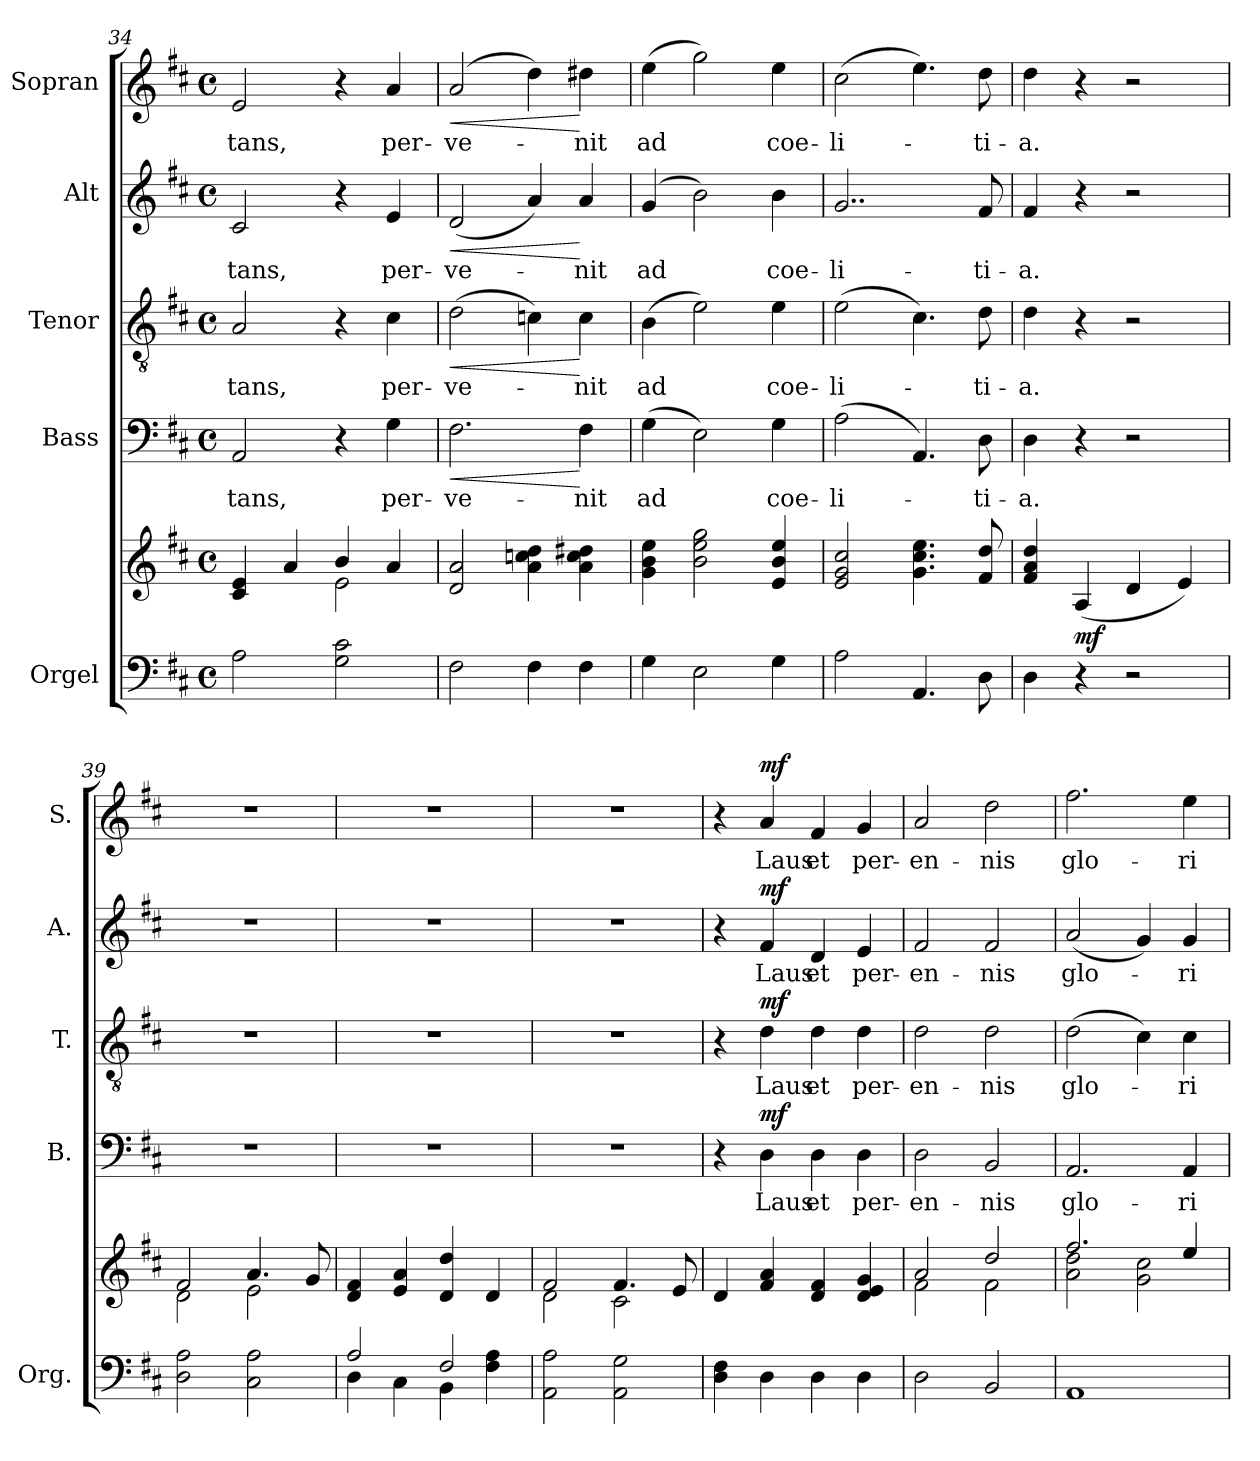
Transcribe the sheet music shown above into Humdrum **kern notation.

**kern	**kern	**dynam	**kern	**text	**dynam	**kern	**text	**dynam	**kern	**text	**dynam	**kern	**text	**dynam
*part5	*part5	*part5	*part4	*part4	*part4	*part3	*part3	*part3	*part2	*part2	*part2	*part1	*part1	*part1
*staff6	*staff5	*staff5/6	*staff4	*staff4	*staff4	*staff3	*staff3	*staff3	*staff2	*staff2	*staff2	*staff1	*staff1	*staff1
*I"Orgel	*	*	*I"Bass	*	*	*I"Tenor	*	*	*I"Alt	*	*	*I"Sopran	*	*
*I'Org.	*	*	*I'B.	*	*	*I'T.	*	*	*I'A.	*	*	*I'S.	*	*
*clefF4	*clefG2	*	*clefF4	*	*	*clefGv2	*	*	*clefG2	*	*	*clefG2	*	*
*k[f#c#]	*k[f#c#]	*	*k[f#c#]	*	*	*k[f#c#]	*	*	*k[f#c#]	*	*	*k[f#c#]	*	*
*D:	*D:	*	*D:	*	*	*D:	*	*	*D:	*	*	*D:	*	*
*M4/4	*M4/4	*	*M4/4	*	*	*M4/4	*	*	*M4/4	*	*	*M4/4	*	*
*met(c)	*met(c)	*	*met(c)	*	*	*met(c)	*	*	*met(c)	*	*	*met(c)	*	*
=34	=34	=34	=34	=34	=34	=34	=34	=34	=34	=34	=34	=34	=34	=34
*	*^	*	*	*	*	*	*	*	*	*	*	*	*	*
!	!	!	!	!	!LO:LY:b	!	!	!LO:LY:b	!	!	!LO:LY:b	!	!	!LO:LY:b	!
2A\	4c#!/ 4e!/	2ryy	.	2AA/	-tans,	.	2A/	-tans,	.	2c#/	-tans,	.	2e/	-tans,	.
.	4a/	.	.	.	.	.	.	.	.	.	.	.	.	.	.
2G\ 2c#\	4b/	2e\	.	4r	.	.	4r	.	.	4r	.	.	4r	.	.
!	!	!	!	!	!LO:LY:b	!	!	!LO:LY:b	!	!	!LO:LY:b	!	!	!LO:LY:b	!
.	4a/	.	.	4G\	per-	.	4c#\	per-	.	4e/	per-	.	4a/	per-	.
*	*v	*v	*	*	*	*	*	*	*	*	*	*	*	*	*
=35	=35	=35	=35	=35	=35	=35	=35	=35	=35	=35	=35	=35	=35	=35
!	!	!	!	!LO:LY:b	!LO:HP:b	!	!LO:LY:b	!LO:HP:b	!	!LO:LY:b	!LO:HP:b	!	!LO:LY:b	!LO:HP:b
2F#\	2d/ 2a/	.	2.F#\	-ve-	<	(>2d\	-ve-	<	(<2d/	-ve-	<	(2a/	-ve-	<
4F#!\	4a!\ 4ccn!\ 4dd!\	.	.	.	.	4cn\)	.	.	4a/)	.	.	4dd\)	.	.
!	!	!	!	!LO:LY:b	!	!	!LO:LY:b	!	!	!LO:LY:b	!	!	!LO:LY:b	!
4F#!\	4a!\ 4cc!\ 4dd#X!\	.	4F#\	-nit	[	4c\	-nit	[	4a/	-nit	[	4dd#X\	-nit	[
!!LO:LB:g=z
=36	=36	=36	=36	=36	=36	=36	=36	=36	=36	=36	=36	=36	=36	=36
!	!	!	!	!LO:LY:b	!	!	!LO:LY:b	!	!	!LO:LY:b	!	!	!LO:LY:b	!
4G!\	4g!\ 4b!\ 4ee!\	.	(>4G\	ad	.	(>4B\	ad	.	(4g/	ad	.	(>4ee\	ad	.
2E!\	2b!\ 2ee!\ 2gg!\	.	2E\)	.	.	2e\)	.	.	2b\)	.	.	2gg\)	.	.
!	!	!	!	!LO:LY:b	!	!	!LO:LY:b	!	!	!LO:LY:b	!	!	!LO:LY:b	!
4G!\	4e!/ 4b!/ 4ee!/	.	4G\	coe-	.	4e\	coe-	.	4b\	coe-	.	4ee\	coe-	.
=37	=37	=37	=37	=37	=37	=37	=37	=37	=37	=37	=37	=37	=37	=37
!	!	!	!	!LO:LY:b	!	!	!LO:LY:b	!	!	!LO:LY:b	!	!	!LO:LY:b	!
2A!\	2e!/ 2g!/ 2cc#!/	.	(>2A\	-li-	.	(>2e\	-li-	.	2..g/	-li-	.	(>2cc#\	-li-	.
4.AA!/	4.g!\ 4.cc#!\ 4.ee!\	.	4.AA/)	.	.	4.c#\)	.	.	.	.	.	4.ee\)	.	.
!	!	!	!	!LO:LY:b	!	!	!LO:LY:b	!	!	!LO:LY:b	!	!	!LO:LY:b	!
8D\	8f#!/ 8dd!/	.	8D\	-ti-	.	8d\	-ti-	.	8f#/	-ti-	.	8dd\	-ti-	.
=38	=38	=38	=38	=38	=38	=38	=38	=38	=38	=38	=38	=38	=38	=38
!	!	!	!	!LO:LY:b	!	!	!LO:LY:b	!	!	!LO:LY:b	!	!	!LO:LY:b	!
4D!\	4f#!/ 4a!/ 4dd!/	.	4D\	-a.	.	4d\	-a.	.	4f#/	-a.	.	4dd\	-a.	.
!	!	!LO:DY:b	!	!	!	!	!	!	!	!	!	!	!	!
4r	(<4A/	mf	4r	.	.	4r	.	.	4r	.	.	4r	.	.
2r	4d/	.	2r	.	.	2r	.	.	2r	.	.	2r	.	.
.	4e/)	.	.	.	.	.	.	.	.	.	.	.	.	.
=39	=39	=39	=39	=39	=39	=39	=39	=39	=39	=39	=39	=39	=39	=39
*	*^	*	*	*	*	*	*	*	*	*	*	*	*	*
2D\ 2A\	2f#/	2d\	.	1r	.	.	1r	.	.	1r	.	.	1r	.	.
2C#\ 2A\	4.a/	2e\	.	.	.	.	.	.	.	.	.	.	.	.	.
.	8g/	.	.	.	.	.	.	.	.	.	.	.	.	.	.
*	*v	*v	*	*	*	*	*	*	*	*	*	*	*	*	*
=40	=40	=40	=40	=40	=40	=40	=40	=40	=40	=40	=40	=40	=40	=40
*^	*	*	*	*	*	*	*	*	*	*	*	*	*	*
2A/	4D\	4d/ 4f#/	.	1r	.	.	1r	.	.	1r	.	.	1r	.	.
.	4C#\	4e/ 4a/	.	.	.	.	.	.	.	.	.	.	.	.	.
2F#/	4BB\	4d/ 4dd/	.	.	.	.	.	.	.	.	.	.	.	.	.
.	4F#\ 4A\	4d/	.	.	.	.	.	.	.	.	.	.	.	.	.
*v	*v	*	*	*	*	*	*	*	*	*	*	*	*	*	*
=41	=41	=41	=41	=41	=41	=41	=41	=41	=41	=41	=41	=41	=41	=41
*	*^	*	*	*	*	*	*	*	*	*	*	*	*	*
2AA\ 2A\	2f#/	2d\	.	1r	.	.	1r	.	.	1r	.	.	1r	.	.
2AA\ 2G\	4.f#/	2c#\	.	.	.	.	.	.	.	.	.	.	.	.	.
.	8e/	.	.	.	.	.	.	.	.	.	.	.	.	.	.
*	*v	*v	*	*	*	*	*	*	*	*	*	*	*	*	*
!!LO:PB:g=z
=42	=42	=42	=42	=42	=42	=42	=42	=42	=42	=42	=42	=42	=42	=42
4D\ 4F#\	4d/	.	4r	.	.	4r	.	.	4r	.	.	4r	.	.
!	!	!	!	!LO:LY:b	!LO:DY:a	!	!LO:LY:b	!LO:DY:a	!	!LO:LY:b	!LO:DY:a	!	!LO:LY:b	!LO:DY:a
4D!\	4f#!/ 4a!/	.	4D\	Laus	mf	4d\	Laus	mf	4f#/	Laus	mf	4a/	Laus	mf
!	!	!	!	!LO:LY:b	!	!	!LO:LY:b	!	!	!LO:LY:b	!	!	!LO:LY:b	!
4D!\	4d!/ 4f#!/	.	4D\	et	.	4d\	et	.	4d/	et	.	4f#/	et	.
!	!	!	!	!LO:LY:b	!	!	!LO:LY:b	!	!	!LO:LY:b	!	!	!LO:LY:b	!
4D!\	4d!/ 4e!/ 4g!/	.	4D\	per-	.	4d\	per-	.	4e/	per-	.	4g/	per-	.
=43	=43	=43	=43	=43	=43	=43	=43	=43	=43	=43	=43	=43	=43	=43
*	*^	*	*	*	*	*	*	*	*	*	*	*	*	*
!	!	!	!	!	!LO:LY:b	!	!	!LO:LY:b	!	!	!LO:LY:b	!	!	!LO:LY:b	!
2D!\	2a!/	2f#!\	.	2D\	-en-	.	2d\	-en-	.	2f#/	-en-	.	2a/	-en-	.
!	!	!	!	!	!LO:LY:b	!	!	!LO:LY:b	!	!	!LO:LY:b	!	!	!LO:LY:b	!
2BB!/	2dd!/	2f#!\	.	2BB/	-nis	.	2d\	-nis	.	2f#/	-nis	.	2dd\	-nis	.
=44	=44	=44	=44	=44	=44	=44	=44	=44	=44	=44	=44	=44	=44	=44	=44
!	!	!	!	!	!LO:LY:b	!	!	!LO:LY:b	!	!	!LO:LY:b	!	!	!LO:LY:b	!
1AA!	2.ff#!/	2a!\ 2dd!\	.	2.AA/	glo-	.	(>2d\	glo-	.	(<2a/	glo-	.	2.ff#\	glo-	.
.	.	2g!\ 2cc#!\	.	.	.	.	4c#\)	.	.	4g/)	.	.	.	.	.
!	!	!	!	!	!LO:LY:b	!	!	!LO:LY:b	!	!	!LO:LY:b	!	!	!LO:LY:b	!
.	4ee!/	.	.	4AA/	-ri-	.	4c#\	-ri-	.	4g/	-ri-	.	4ee\	-ri-	.
*	*v	*v	*	*	*	*	*	*	*	*	*	*	*	*	*
=	=	=	=	=	=	=	=	=	=	=	=	=	=	=
*-	*-	*-	*-	*-	*-	*-	*-	*-	*-	*-	*-	*-	*-	*-
